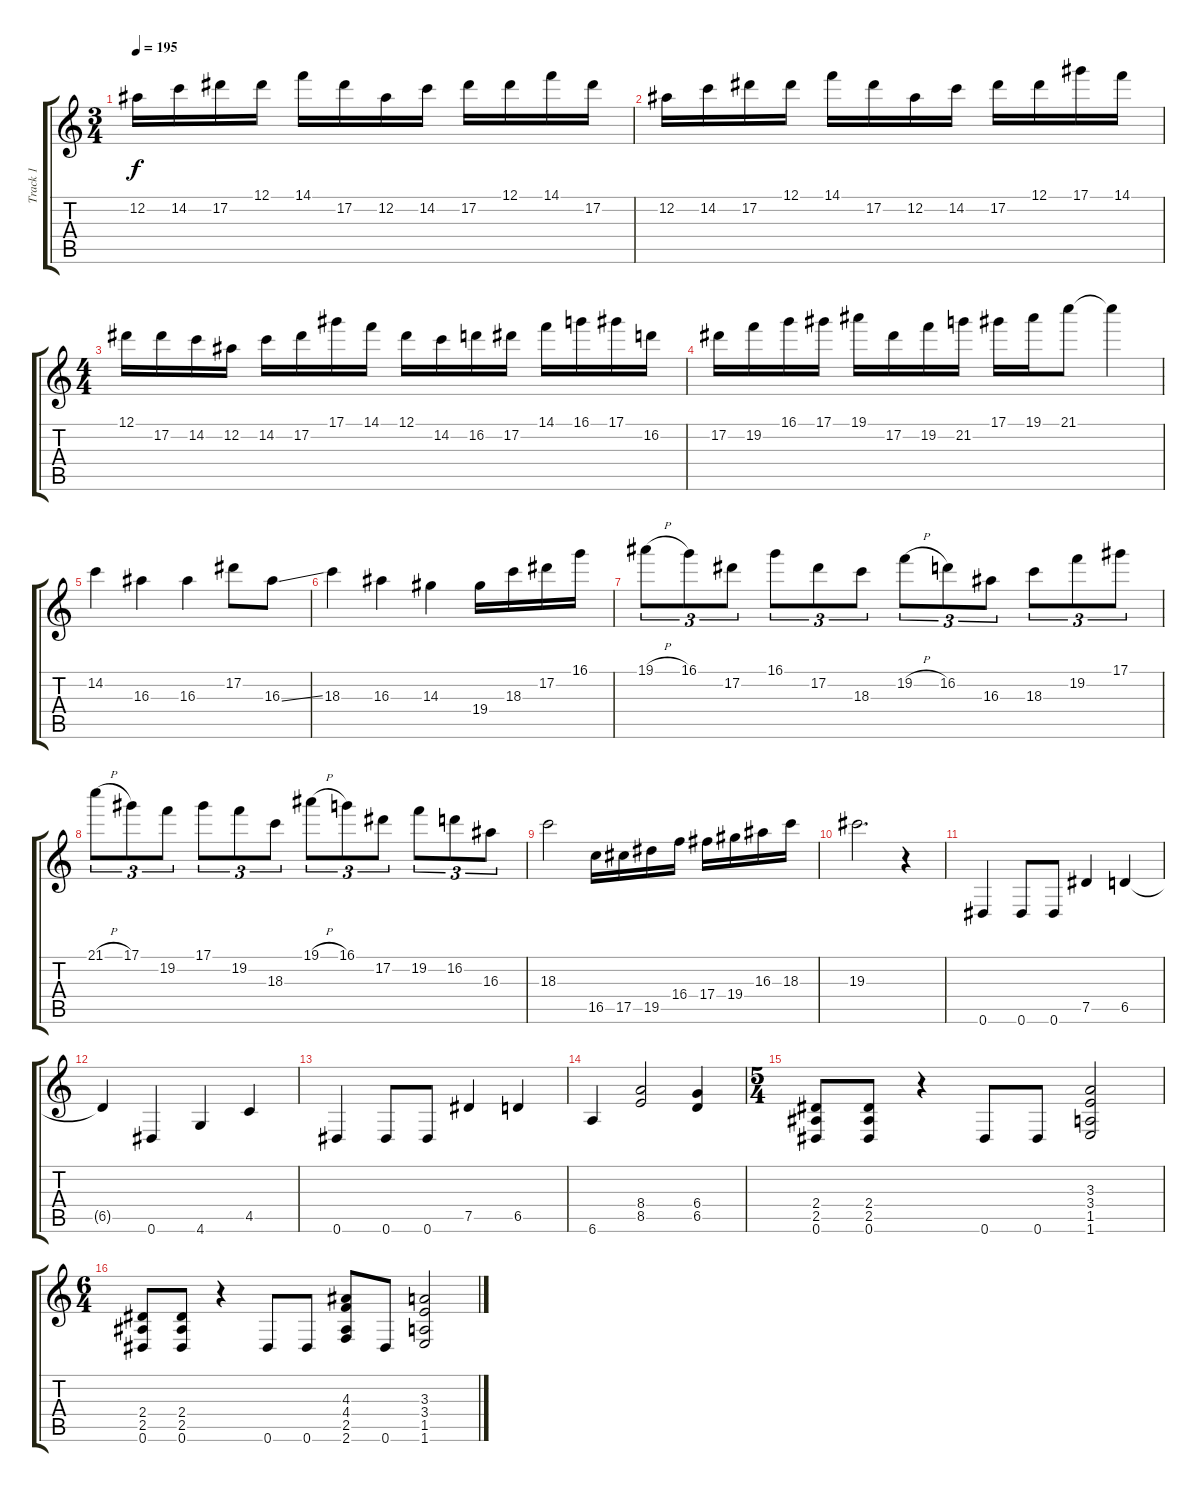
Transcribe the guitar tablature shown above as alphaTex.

\track ("Track 1" "Track 1") {instrument distortionguitar}
\staff {score tabs}
\tuning (Eb4 Bb3 Gb3 Db3 Ab2 Eb2) {hide}
\ts (3 4)
\tempo 195
\clef g2
\ks c
12.2.16{dy f} 14.2.16 17.2.16 12.1.16 14.1.16 17.2.16 12.2.16 14.2.16 17.2.16 12.1.16 14.1.16 17.2.16 |
12.2.16 14.2.16 17.2.16 12.1.16 14.1.16 17.2.16 12.2.16 14.2.16 17.2.16 12.1.16 17.1.16 14.1.16 |
\ts (4 4)
12.1.16 17.2.16 14.2.16 12.2.16 14.2.16 17.2.16 17.1.16 14.1.16 12.1.16 14.2.16 16.2.16 17.2.16 14.1.16 16.1.16 17.1.16 16.2.16 |
17.2.16 19.2.16 16.1.16 17.1.16 19.1.16 17.2.16 19.2.16 21.2.16 17.1.16 19.1.16 21.1.8 21.1{t}.4 |
14.2.4 16.3.4 16.3.4 17.2.8 16.3{ss}.8 |
18.3.4 16.3.4 14.3.4 19.4.16 18.3.16 17.2.16 16.1.16 |
19.1{h}.8{tu (3 2)} 16.1.8{tu (3 2)} 17.2.8{tu (3 2)} 16.1.8{tu (3 2)} 17.2.8{tu (3 2)} 18.3.8{tu (3 2)} 19.2{h}.8{tu (3 2)} 16.2.8{tu (3 2)} 16.3.8{tu (3 2)} 18.3.8{tu (3 2)} 19.2.8{tu (3 2)} 17.1.8{tu (3 2)} |
21.1{h}.8{tu (3 2)} 17.1.8{tu (3 2)} 19.2.8{tu (3 2)} 17.1.8{tu (3 2)} 19.2.8{tu (3 2)} 18.3.8{tu (3 2)} 19.1{h}.8{tu (3 2)} 16.1.8{tu (3 2)} 17.2.8{tu (3 2)} 19.2.8{tu (3 2)} 16.2.8{tu (3 2)} 16.3.8{tu (3 2)} |
18.3.2 16.5.16 17.5.16 19.5.16 16.4.16 17.4.16 19.4.16 16.3.16 18.3.16 |
19.3.2{d} r.4 |
0.6.4 0.6.8 0.6.8 7.5.4 6.5.4 |
6.5{t}.4 0.6.4 4.6.4 4.5.4 |
0.6.4 0.6.8 0.6.8 7.5.4 6.5.4 |
6.6.4 (8.4 8.5).2 (6.4 6.5).4 |
\ts (5 4)
(2.4 2.5 0.6).8 (2.4 2.5 0.6).8 r.4 0.6.8 0.6.8 (3.3 3.4 1.5 1.6).2 |
\ts (6 4)
(2.4 2.5 0.6).8 (2.4 2.5 0.6).8 r.4 0.6.8 0.6.8 (4.3 4.4 2.5 2.6).8 0.6.8 (3.3 3.4 1.5 1.6).2
